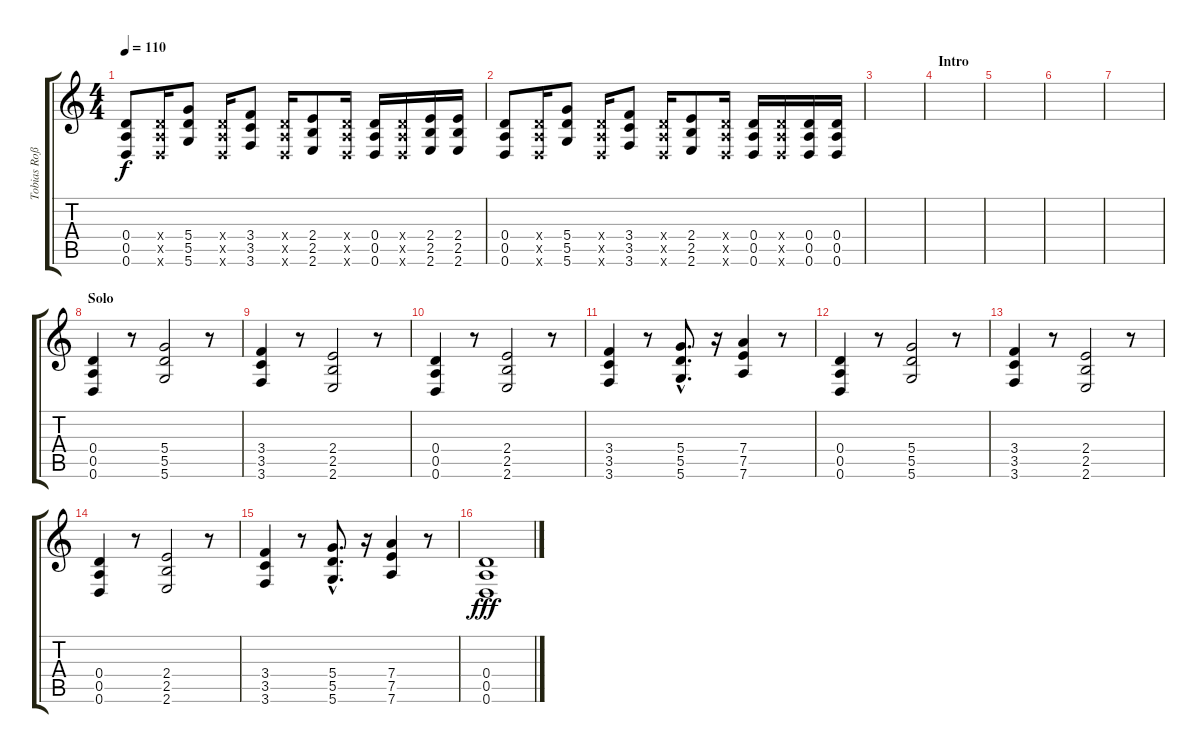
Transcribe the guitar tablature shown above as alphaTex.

\track ("Tobias Roßbach" "Tobias Roß") {instrument distortionguitar}
\staff {score tabs}
\tuning (E4 B3 G3 D3 A2 D2) {hide}
\ts (4 4)
\tempo 110
\clef g2
\ks c
(0.4 0.5 0.6).8{dy f} (0.4{x} 0.5{x} 0.6{x}).16 (5.4 5.5 5.6).8 (0.4{x} 0.5{x} 0.6{x}).16 (3.4 3.5 3.6).8 (0.4{x} 0.5{x} 0.6{x}).16 (2.4 2.5 2.6).8 (0.4{x} 0.5{x} 0.6{x}).16 (0.4 0.5 0.6).16 (0.4{x} 0.5{x} 0.6{x}).16 (2.4 2.5 2.6).16 (2.4 2.5 2.6).16 |
(0.4 0.5 0.6).8 (0.4{x} 0.5{x} 0.6{x}).16 (5.4 5.5 5.6).8 (0.4{x} 0.5{x} 0.6{x}).16 (3.4 3.5 3.6).8 (0.4{x} 0.5{x} 0.6{x}).16 (2.4 2.5 2.6).8 (0.4{x} 0.5{x} 0.6{x}).16 (0.4 0.5 0.6).16 (0.4{x} 0.5{x} 0.6{x}).16 (0.4 0.5 0.6).16 (0.4 0.5 0.6).16 |
|
\section ("" "Intro")
|
|
|
|
\section ("" "Solo")
(0.4 0.5 0.6).4{volume 14} r.8 (5.4 5.5 5.6).2 r.8 |
(3.4 3.5 3.6).4 r.8 (2.4 2.5 2.6).2 r.8 |
(0.4 0.5 0.6).4 r.8 (2.4 2.5 2.6).2 r.8 |
(3.4 3.5 3.6).4 r.8 (5.4{hac} 5.5{hac} 5.6{hac}).8{d} r.16 (7.4 7.5 7.6).4 r.8 |
(0.4 0.5 0.6).4 r.8 (5.4 5.5 5.6).2 r.8 |
(3.4 3.5 3.6).4 r.8 (2.4 2.5 2.6).2 r.8 |
(0.4 0.5 0.6).4 r.8 (2.4 2.5 2.6).2 r.8 |
(3.4 3.5 3.6).4 r.8 (5.4{hac} 5.5{hac} 5.6{hac}).8{d} r.16 (7.4 7.5 7.6).4 r.8 |
(0.4 0.5 0.6).1{dy fff volume 16 balance 16}
